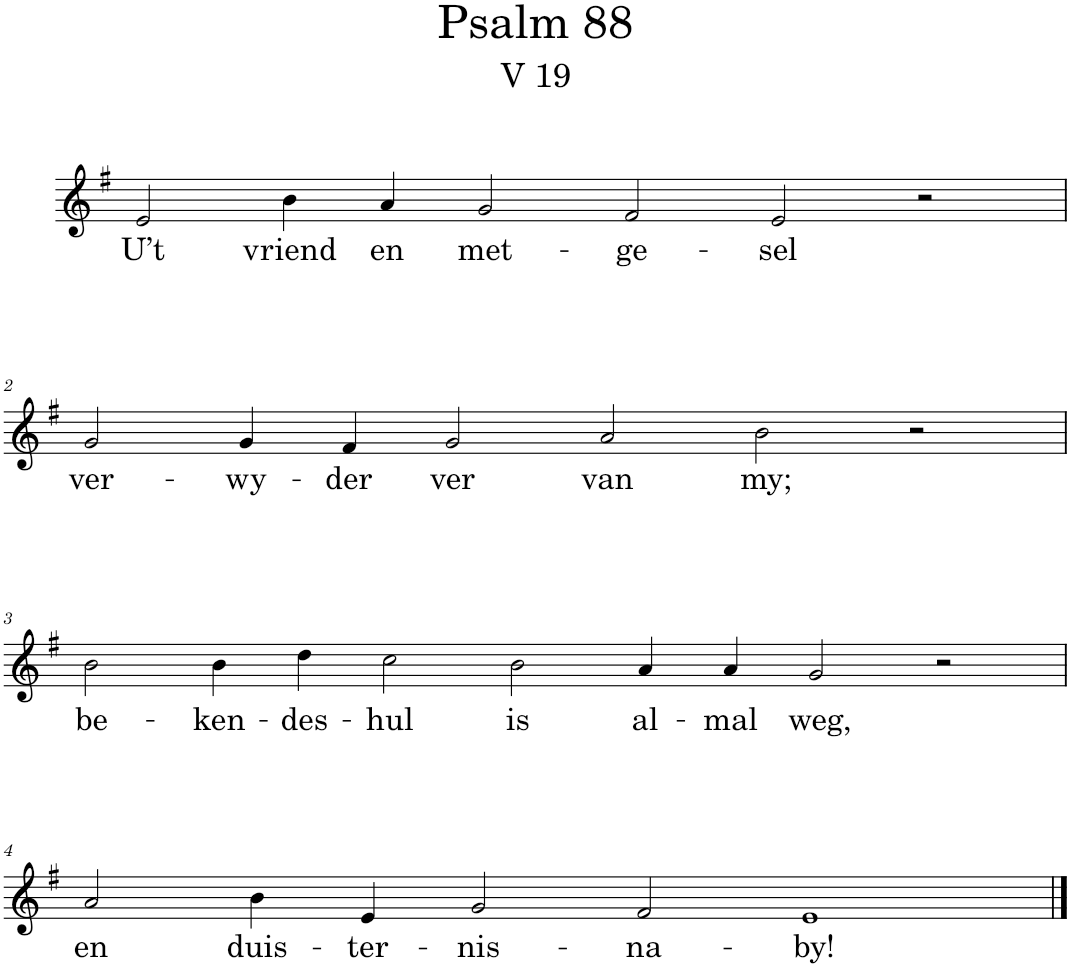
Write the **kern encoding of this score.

**kern	**text
*part1	*part1
*staff1	*staff1
*I"Pipe Organ	*
*I'Org.	*
*clefG2	*
*k[f#]	*
*M12/4	*
=1	=1
!	!LO:LY:b
2e/	U’t
!	!LO:LY:b
4b\	vriend
!	!LO:LY:b
4a/	en
!	!LO:LY:b
2g/	met-
!	!LO:LY:b
2f#/	-ge-
!	!LO:LY:b
2e/	-sel
2r	.
!!LO:LB:g=z
=2	=2
!	!LO:LY:b
2g/	ver-
!	!LO:LY:b
4g/	-wy-
!	!LO:LY:b
4f#/	-der
!	!LO:LY:b
2g/	ver
!	!LO:LY:b
2a/	van
!	!LO:LY:b
2b\	my;
2r	.
!!LO:LB:g=z
=3	=3
*M14/4	*
!	!LO:LY:b
2b\	be-
!	!LO:LY:b
4b\	-ken-
!	!LO:LY:b
4dd\	-des-
!	!LO:LY:b
2cc\	-hul
!	!LO:LY:b
2b\	is
!	!LO:LY:b
4a/	al-
!	!LO:LY:b
4a/	-mal
!	!LO:LY:b
2g/	weg,
2r	.
!!LO:LB:g=z
=4	=4
*M12/4	*
!	!LO:LY:b
2a/	en
!	!LO:LY:b
4b\	duis-
!	!LO:LY:b
4e/	-ter-
!	!LO:LY:b
2g/	-nis-
!	!LO:LY:b
2f#/	-na-
!	!LO:LY:b
1e	-by!
==	==
*-	*-
